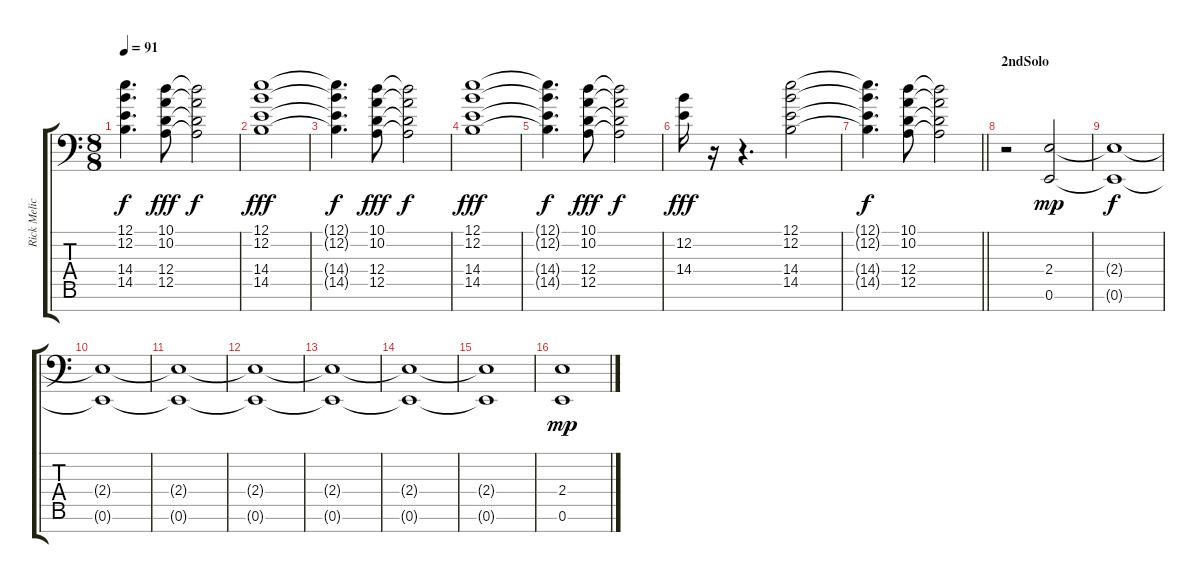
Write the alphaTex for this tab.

\track ("Rick Melick Keyboards" "Rick Melic") {instrument drawbarorgan}
\staff {score tabs}
\tuning (E4 B3 G3 D3 A2 E2 E1) {hide}
\ts (8 8)
\tempo 91
\clef f4
\ks c
(12.1{t} 12.2{t} 14.4{t} 14.5{t}).4{d dy f} (10.1 10.2 12.4 12.5).8{dy fff} (10.1{t} 10.2{t} 12.4{t} 12.5{t}).2{dy f} |
(12.1 12.2 14.4 14.5).1{dy fff} |
(12.1{t} 12.2{t} 14.4{t} 14.5{t}).4{d dy f} (10.1 10.2 12.4 12.5).8{dy fff} (10.1{t} 10.2{t} 12.4{t} 12.5{t}).2{dy f} |
(12.1 12.2 14.4 14.5).1{dy fff} |
(12.1{t} 12.2{t} 14.4{t} 14.5{t}).4{d dy f} (10.1 10.2 12.4 12.5).8{dy fff} (10.1{t} 10.2{t} 12.4{t} 12.5{t}).2{dy f} |
(12.2 14.4).16{dy fff} r.16 r.4{d} (12.1 12.2 14.4 14.5).2 |
\barLineRight lightlight
(12.1{t} 12.2{t} 14.4{t} 14.5{t}).4{d dy f} (10.1 10.2 12.4 12.5).8 (10.1{t} 10.2{t} 12.4{t} 12.5{t}).2 |
\section ("" "2ndSolo")
r.2{volume 12 instrument pad2warm} (2.4 0.6).2{dy mp} |
(2.4{t} 0.6{t}).1{dy f} |
(2.4{t} 0.6{t}).1 |
(2.4{t} 0.6{t}).1 |
(2.4{t} 0.6{t}).1 |
(2.4{t} 0.6{t}).1 |
(2.4{t} 0.6{t}).1 |
(2.4{t} 0.6{t}).1 |
(2.4 0.6).1{dy mp}
